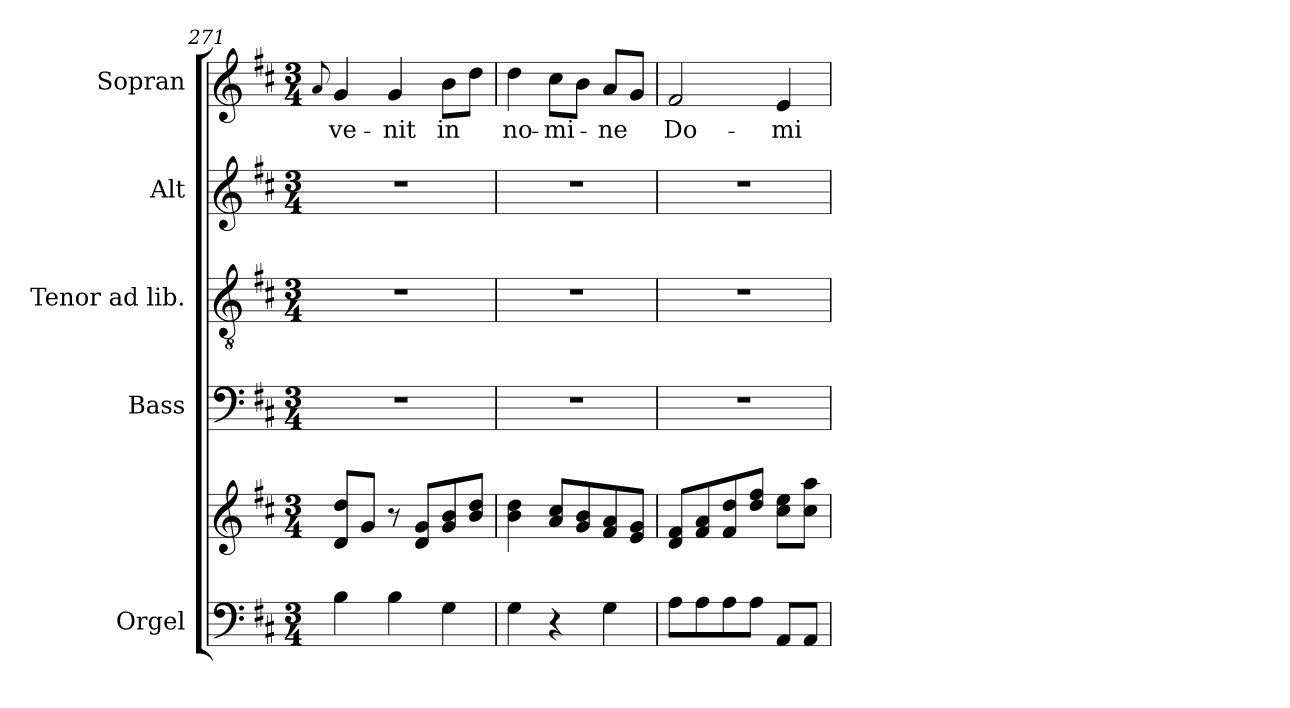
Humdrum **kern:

**kern	**kern	**kern	**kern	**kern	**kern	**text
*part5	*part5	*part4	*part3	*part2	*part1	*part1
*staff6	*staff5	*staff4	*staff3	*staff2	*staff1	*staff1
*I"Orgel	*	*I"Bass	*I"Tenor ad lib.	*I"Alt	*I"Sopran	*
*I'Org.	*	*I'B.	*I'T.	*I'A.	*I'S.	*
*clefF4	*clefG2	*clefF4	*clefGv2	*clefG2	*clefG2	*
*k[f#c#]	*k[f#c#]	*k[f#c#]	*k[f#c#]	*k[f#c#]	*k[f#c#]	*
*D:	*D:	*D:	*D:	*D:	*D:	*
*M3/4	*M3/4	*M3/4	*M3/4	*M3/4	*M3/4	*
=271	=271	=271	=271	=271	=271	=271
.	.	.	.	.	8qqa/	.
!	!	!	!	!	!	!LO:LY:b
4B\	8d/ 8dd/L	2.r	2.r	2.r	4g/	ve-
.	8g/J	.	.	.	.	.
!	!	!	!	!	!	!LO:LY:b
4B\	8r	.	.	.	4g/	-nit
.	8d/ 8g/L	.	.	.	.	.
!	!	!	!	!	!	!LO:LY:b
4G\	8g/ 8b/	.	.	.	8b\L	in
.	8b/ 8dd/J	.	.	.	8dd\J	.
=272	=272	=272	=272	=272	=272	=272
!	!	!	!	!	!	!LO:LY:b
4G\	4b\ 4dd\	2.r	2.r	2.r	4dd\	no-
!	!	!	!	!	!	!LO:LY:b
4r	8a/ 8cc#/L	.	.	.	8cc#\L	-mi-
.	8g/ 8b/	.	.	.	8b\J	.
!	!	!	!	!	!	!LO:LY:b
4G\	8f#/ 8a/	.	.	.	8a/L	-ne
.	8e/ 8g/J	.	.	.	8g/J	.
!!LO:PB:g=z
=273	=273	=273	=273	=273	=273	=273
!	!	!	!	!	!	!LO:LY:b
8A\L	8d/ 8f#/L	2.r	2.r	2.r	2f#/	Do-
8A\	8f#/ 8a/	.	.	.	.	.
8A\	8f#/ 8dd/	.	.	.	.	.
8A\J	8dd/ 8ff#/J	.	.	.	.	.
!	!	!	!	!	!	!LO:LY:b
8AA/L	8cc#\ 8ee\L	.	.	.	4e/	-mi-
8AA/J	8cc#\ 8aa\J	.	.	.	.	.
=	=	=	=	=	=	=
*-	*-	*-	*-	*-	*-	*-
